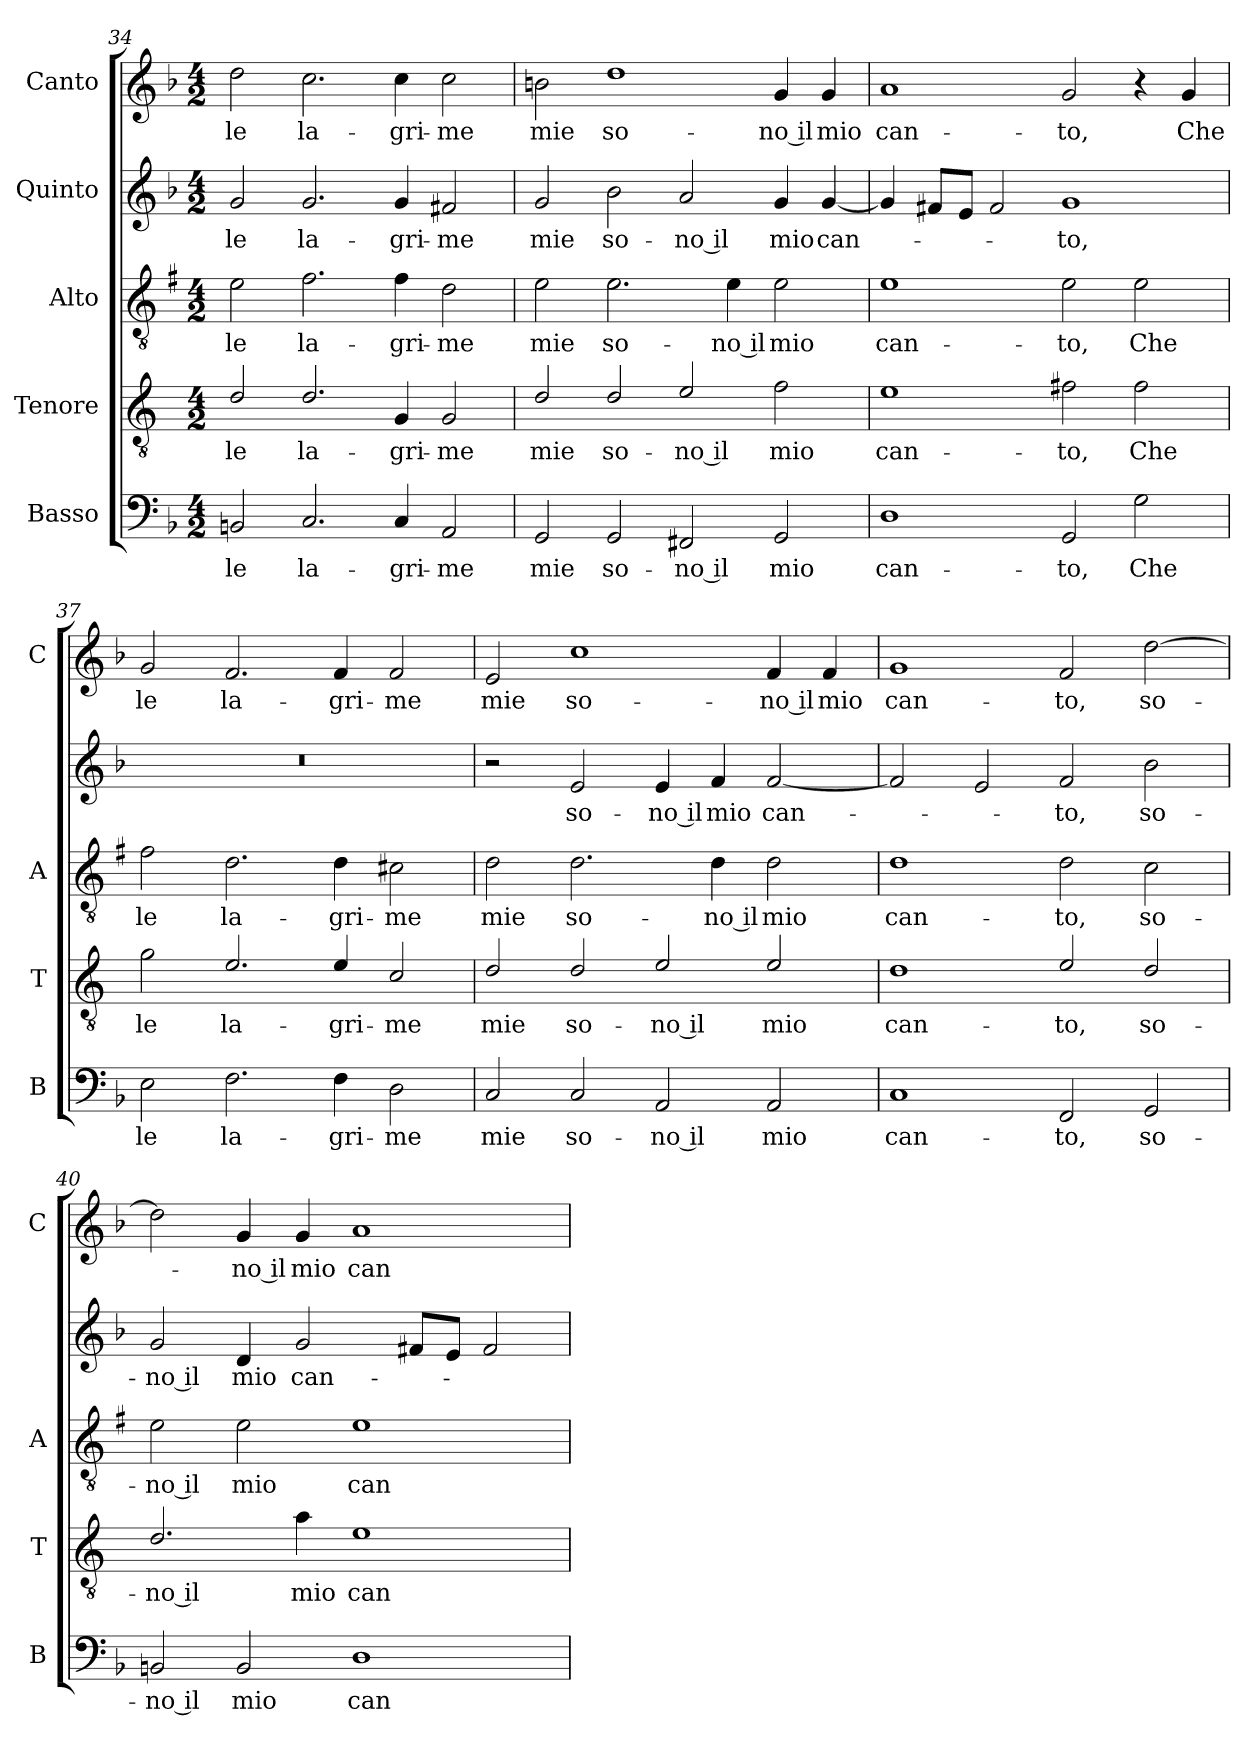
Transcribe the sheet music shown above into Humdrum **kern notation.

**kern	**text	**kern	**text	**kern	**text	**kern	**text	**kern	**text
*part5	*part5	*part4	*part4	*part3	*part3	*part2	*part2	*part1	*part1
*staff5	*staff5	*staff4	*staff4	*staff3	*staff3	*staff2	*staff2	*staff1	*staff1
*I"Basso	*	*I"Tenore	*	*I"Alto	*	*I"Quinto	*	*I"Canto	*
*I'B	*	*I'T	*	*I'A	*	*	*	*I'C	*
*clefF4	*	*clefGv2	*	*clefGv2	*	*clefG2	*	*clefG2	*
*	*	*ITrd4c7	*	*ITrd1c2	*	*	*	*	*
*k[b-]	*	*k[b-]	*	*k[b-]	*	*k[b-]	*	*k[b-]	*
*F:	*	*F:	*	*F:	*	*F:	*	*F:	*
*M4/2	*	*M4/2	*	*M4/2	*	*M4/2	*	*M4/2	*
=34	=34	=34	=34	=34	=34	=34	=34	=34	=34
!	!LO:LY:b	!	!LO:LY:b	!	!LO:LY:b	!	!LO:LY:b	!	!LO:LY:b
2BBn/	le	2G/	le	2d\	le	2g/	le	2dd\	le
!	!LO:LY:b	!	!LO:LY:b	!	!LO:LY:b	!	!LO:LY:b	!	!LO:LY:b
2.C/	la-	2.G/	la-	2.e\	la-	2.g/	la-	2.cc\	la-
!	!LO:LY:b	!	!LO:LY:b	!	!LO:LY:b	!	!LO:LY:b	!	!LO:LY:b
4C/	-gri-	4C/	-gri-	4e\	-gri-	4g/	-gri-	4cc\	-gri-
!	!LO:LY:b	!	!LO:LY:b	!	!LO:LY:b	!	!LO:LY:b	!	!LO:LY:b
2AA/	-me	2C/	-me	2c\	-me	2f#X/	-me	2cc\	-me
=35	=35	=35	=35	=35	=35	=35	=35	=35	=35
!	!LO:LY:b	!	!LO:LY:b	!	!LO:LY:b	!	!LO:LY:b	!	!LO:LY:b
2GG/	mie	2G/	mie	2d\	mie	2g/	mie	2bn\	mie
!	!LO:LY:b	!	!LO:LY:b	!	!LO:LY:b	!	!LO:LY:b	!	!LO:LY:b
2GG/	so-	2G/	so-	2.d\	so-	2b-\	so-	1dd	so-
!	!LO:LY:b	!	!LO:LY:b	!	!	!	!LO:LY:b	!	!
2FF#X/	-no il	2A/	-no il	.	.	2a/	-no il	.	.
!	!	!	!	!	!LO:LY:b	!	!	!	!
.	.	.	.	4d\	-no il	.	.	.	.
!	!LO:LY:b	!	!LO:LY:b	!	!LO:LY:b	!	!LO:LY:b	!	!LO:LY:b
2GG/	mio	2B-\	mio	2d\	mio	4g/	mio	4g/	-no il
!	!	!	!	!	!	!	!LO:LY:b	!	!LO:LY:b
.	.	.	.	.	.	[4g/	can-	4g/	mio
=36	=36	=36	=36	=36	=36	=36	=36	=36	=36
!	!LO:LY:b	!	!LO:LY:b	!	!LO:LY:b	!	!	!	!LO:LY:b
1D	can-	1A	can-	1d	can-	4g/]	.	1a	can-
.	.	.	.	.	.	8f#X/L	.	.	.
.	.	.	.	.	.	8e/J	.	.	.
.	.	.	.	.	.	2f#/	.	.	.
!	!LO:LY:b	!	!LO:LY:b	!	!LO:LY:b	!	!LO:LY:b	!	!LO:LY:b
2GG/	-to,	2Bn\	-to,	2d\	-to,	1g	-to,	2g/	-to,
!	!LO:LY:b	!	!LO:LY:b	!	!LO:LY:b	!	!	!	!
2G\	Che	2B\	Che	2d\	Che	.	.	4r	.
!	!	!	!	!	!	!	!	!	!LO:LY:b
.	.	.	.	.	.	.	.	4g/	Che
!!LO:PB:g=z
=37	=37	=37	=37	=37	=37	=37	=37	=37	=37
!	!LO:LY:b	!	!LO:LY:b	!	!LO:LY:b	!	!	!	!LO:LY:b
2E\	le	2c\	le	2e\	le	0r	.	2g/	le
!	!LO:LY:b	!	!LO:LY:b	!	!LO:LY:b	!	!	!	!LO:LY:b
2.F\	la-	2.A/	la-	2.c\	la-	.	.	2.f/	la-
!	!LO:LY:b	!	!LO:LY:b	!	!LO:LY:b	!	!	!	!LO:LY:b
4F\	-gri-	4A/	-gri-	4c\	-gri-	.	.	4f/	-gri-
!	!LO:LY:b	!	!LO:LY:b	!	!LO:LY:b	!	!	!	!LO:LY:b
2D\	-me	2F/	-me	2Bn\	-me	.	.	2f/	-me
=38	=38	=38	=38	=38	=38	=38	=38	=38	=38
!	!LO:LY:b	!	!LO:LY:b	!	!LO:LY:b	!	!	!	!LO:LY:b
2C/	mie	2G/	mie	2c\	mie	2r	.	2e/	mie
!	!LO:LY:b	!	!LO:LY:b	!	!LO:LY:b	!	!LO:LY:b	!	!LO:LY:b
2C/	so-	2G/	so-	2.c\	so-	2e/	so-	1cc	so-
!	!LO:LY:b	!	!LO:LY:b	!	!	!	!LO:LY:b	!	!
2AA/	-no il	2A/	-no il	.	.	4e/	-no il	.	.
!	!	!	!	!	!LO:LY:b	!	!LO:LY:b	!	!
.	.	.	.	4c\	-no il	4f/	mio	.	.
!	!LO:LY:b	!	!LO:LY:b	!	!LO:LY:b	!	!LO:LY:b	!	!LO:LY:b
2AA/	mio	2A/	mio	2c\	mio	[2f/	can-	4f/	-no il
!	!	!	!	!	!	!	!	!	!LO:LY:b
.	.	.	.	.	.	.	.	4f/	mio
=39	=39	=39	=39	=39	=39	=39	=39	=39	=39
!	!LO:LY:b	!	!LO:LY:b	!	!LO:LY:b	!	!	!	!LO:LY:b
1C	can-	1G	can-	1c	can-	2f/]	.	1g	can-
.	.	.	.	.	.	2e/	.	.	.
!	!LO:LY:b	!	!LO:LY:b	!	!LO:LY:b	!	!LO:LY:b	!	!LO:LY:b
2FF/	-to,	2A/	-to,	2c\	-to,	2f/	-to,	2f/	-to,
!	!LO:LY:b	!	!LO:LY:b	!	!LO:LY:b	!	!LO:LY:b	!	!LO:LY:b
2GG/	so-	2G/	so-	2B-\	so-	2b-\	so-	[2dd\	so-
=40	=40	=40	=40	=40	=40	=40	=40	=40	=40
!	!LO:LY:b	!	!LO:LY:b	!	!LO:LY:b	!	!LO:LY:b	!	!
2BBn/	-no il	2.G/	-no il	2d\	-no il	2g/	-no il	2dd\]	.
!	!LO:LY:b	!	!	!	!LO:LY:b	!	!LO:LY:b	!	!LO:LY:b
2BB/	mio	.	.	2d\	mio	4d/	mio	4g/	-no il
!	!	!	!LO:LY:b	!	!	!	!LO:LY:b	!	!LO:LY:b
.	.	4d\	mio	.	.	2g/	can-	4g/	mio
!	!LO:LY:b	!	!LO:LY:b	!	!LO:LY:b	!	!	!	!LO:LY:b
1D	can-	1A	can-	1d	can-	.	.	1a	can-
.	.	.	.	.	.	8f#X/L	.	.	.
.	.	.	.	.	.	8e/J	.	.	.
.	.	.	.	.	.	2f#/	.	.	.
=	=	=	=	=	=	=	=	=	=
*-	*-	*-	*-	*-	*-	*-	*-	*-	*-
